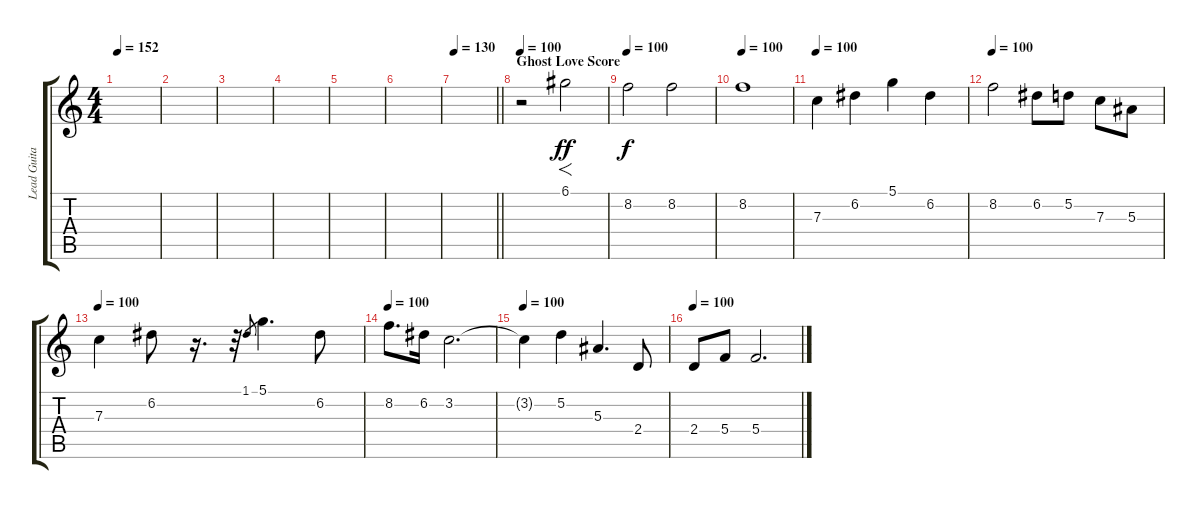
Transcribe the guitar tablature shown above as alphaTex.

\track ("Lead Guitar : Open D" "Lead Guita") {instrument overdrivenguitar}
\staff {score tabs}
\tuning (D4 A3 F3 C3 G2 D2) {hide}
\ts (4 4)
\tempo 152
\clef g2
\ks c
|
|
|
|
|
|
\tempo 130
\barLineRight lightlight
|
\section ("" "Ghost Love Score")
\tempo 130
\tempo 100
r.2{volume 11 instrument overdrivenguitar} 6.1.2{f dy ff} |
\tempo 100
8.2.2{dy f} 8.2.2{instrument distortionguitar} |
\tempo 100
8.2.1 |
\tempo 100
7.3.4 6.2.4 5.1.4 6.2.4 |
\tempo 100
8.2.2 6.2.8 5.2.8 7.3.8 5.3.8 |
\tempo 100
7.3.4 6.2.8 r.16{d} r.32 1.1.8{gr} 5.1.4{d} 6.2.8 |
\tempo 100
8.2.8{d} 6.2.16 3.2.2{d} |
\tempo 100
3.2{t}.4 5.2.4 5.3.4{d} 2.4.8 |
\tempo 100
2.4.8 5.4.8 5.4.2{d}
